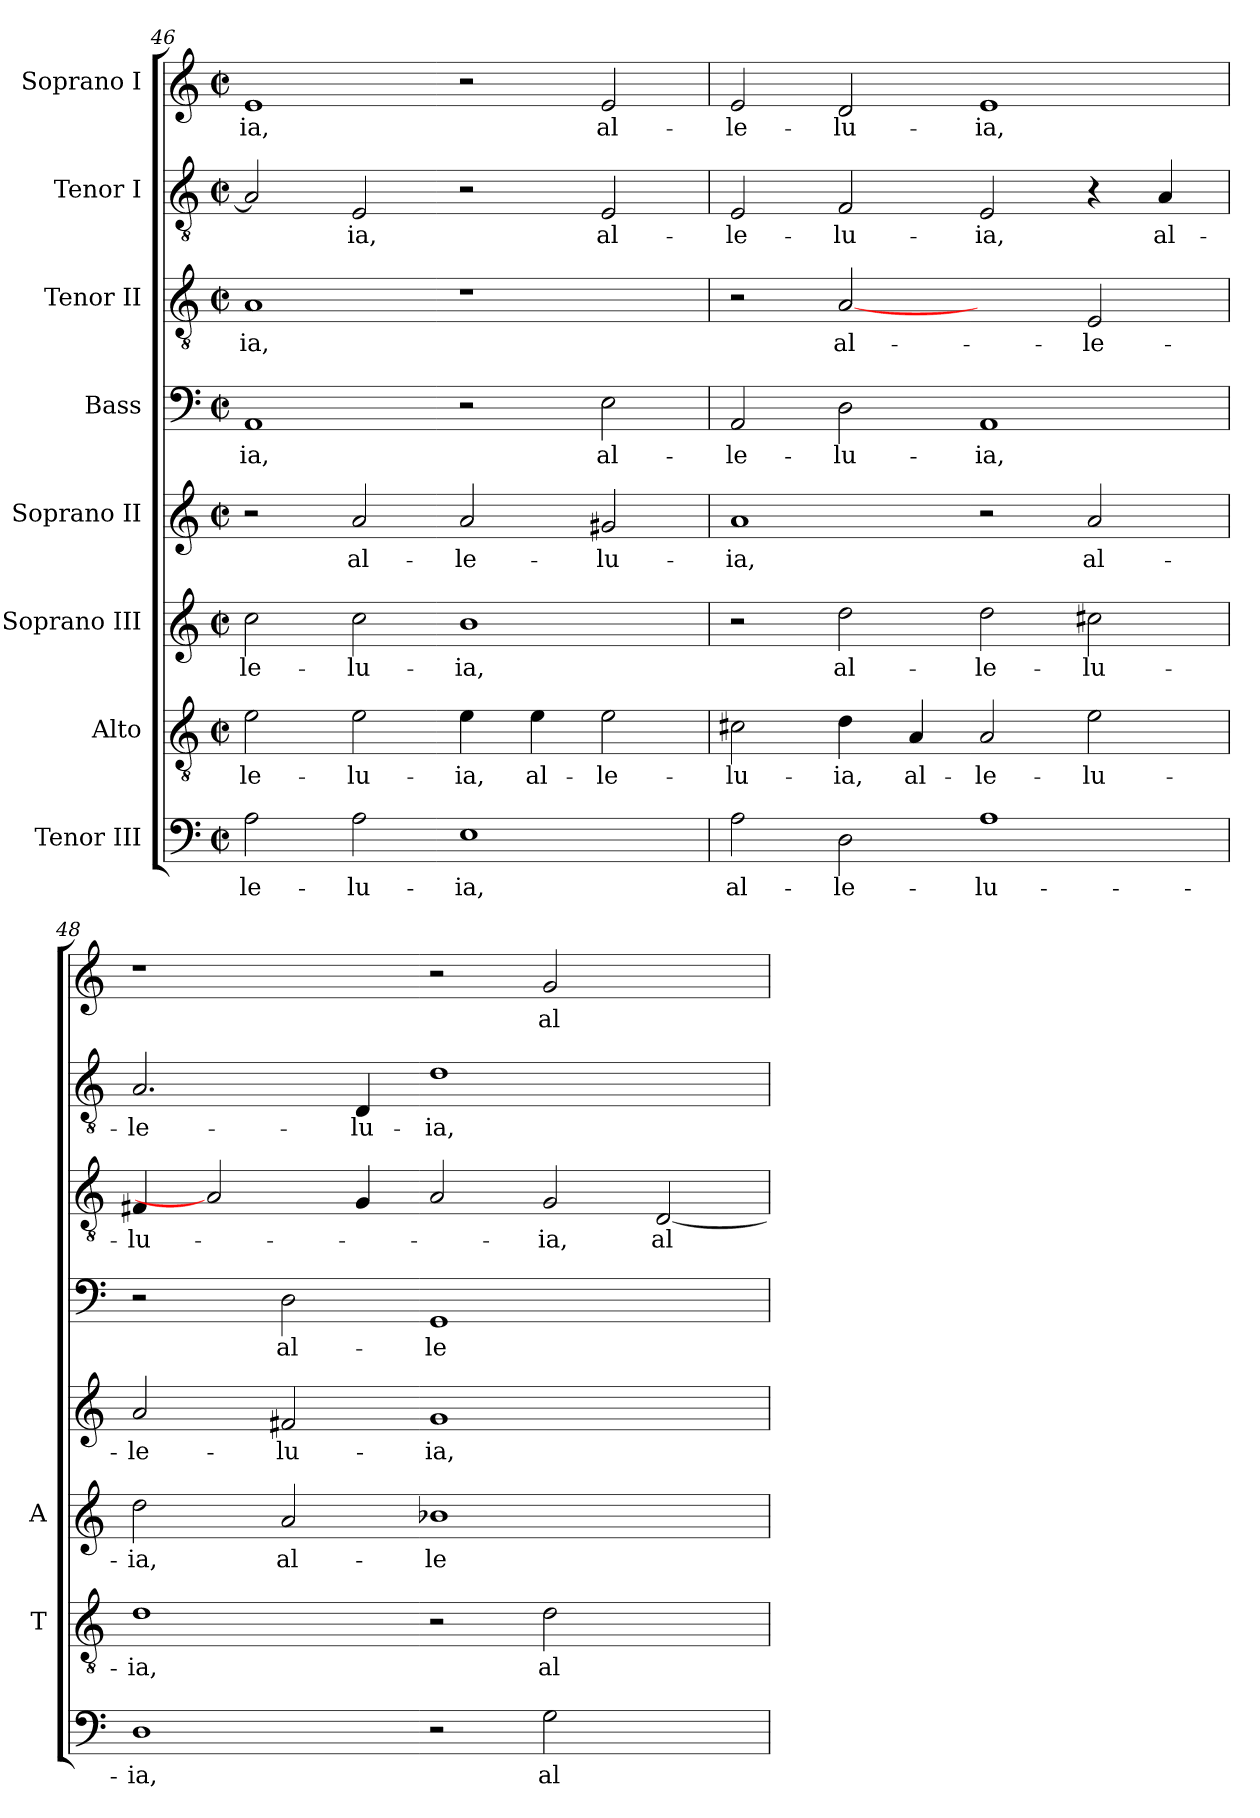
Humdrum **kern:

**kern	**text	**kern	**text	**kern	**text	**kern	**text	**kern	**text	**kern	**text	**kern	**text	**kern	**text
*part8	*part8	*part7	*part7	*part6	*part6	*part5	*part5	*part4	*part4	*part3	*part3	*part2	*part2	*part1	*part1
*staff8	*staff8	*staff7	*staff7	*staff6	*staff6	*staff5	*staff5	*staff4	*staff4	*staff3	*staff3	*staff2	*staff2	*staff1	*staff1
*I"Tenor III	*	*I"Alto	*	*I"Soprano III	*	*I"Soprano II	*	*I"Bass	*	*I"Tenor II	*	*I"Tenor I	*	*I"Soprano I	*
*	*	*I'T	*	*I'A	*	*	*	*	*	*	*	*	*	*	*
*clefF4	*	*clefGv2	*	*clefG2	*	*clefG2	*	*clefF4	*	*clefGv2	*	*clefGv2	*	*clefG2	*
*k[]	*	*k[]	*	*k[]	*	*k[]	*	*k[]	*	*k[]	*	*k[]	*	*k[]	*
*C:	*	*C:	*	*C:	*	*C:	*	*C:	*	*C:	*	*C:	*	*C:	*
*M2/2	*	*M2/2	*	*M2/2	*	*M2/2	*	*M2/2	*	*M2/2	*	*M2/2	*	*M2/2	*
*met(c|)	*	*met(c|)	*	*met(c|)	*	*met(c|)	*	*met(c|)	*	*met(c|)	*	*met(c|)	*	*met(c|)	*
=46	=46	=46	=46	=46	=46	=46	=46	=46	=46	=46	=46	=46	=46	=46	=46
!	!LO:LY:b	!	!LO:LY:b	!	!LO:LY:b	!	!	!	!LO:LY:b	!	!LO:LY:b	!	!	!	!LO:LY:b
2A\	-le-	2e\	-le-	2cc\	-le-	2r	.	1AA	-ia,	1A	-ia,	2A/]	.	1e	-ia,
!	!LO:LY:b	!	!LO:LY:b	!	!LO:LY:b	!	!LO:LY:b	!	!	!	!	!	!LO:LY:b	!	!
2A\	-lu-	2e\	-lu-	2cc\	-lu-	2a/	al-	.	.	.	.	2E/	-ia,	.	.
!	!LO:LY:b	!	!LO:LY:b	!	!LO:LY:b	!	!LO:LY:b	!	!	!	!	!	!	!	!
1E	-ia,	4e\	-ia,	1b	-ia,	2a/	-le-	2r	.	1r	.	2r	.	2r	.
!	!	!	!LO:LY:b	!	!	!	!	!	!	!	!	!	!	!	!
.	.	4e\	al-	.	.	.	.	.	.	.	.	.	.	.	.
!	!	!	!LO:LY:b	!	!	!	!LO:LY:b	!	!LO:LY:b	!	!	!	!LO:LY:b	!	!LO:LY:b
.	.	2e\	-le-	.	.	2g#X/	-lu-	2E\	al-	.	.	2E/	al-	2e/	al-
!!LO:LB:g=z
=47	=47	=47	=47	=47	=47	=47	=47	=47	=47	=47	=47	=47	=47	=47	=47
!	!LO:LY:b	!	!LO:LY:b	!	!	!	!LO:LY:b	!	!LO:LY:b	!	!	!	!LO:LY:b	!	!LO:LY:b
2A\	al-	2c#X\	-lu-	2r	.	1a	-ia,	2AA/	-le-	2r	.	2E/	-le-	2e/	-le-
!	!LO:LY:b	!	!LO:LY:b	!	!LO:LY:b	!	!	!	!LO:LY:b	!	!LO:LY:b	!	!LO:LY:b	!	!LO:LY:b
2D\	-le-	4d\	-ia,	2dd\	al-	.	.	2D\	-lu-	[2A	al-	2F/	-lu-	2d/	-lu-
!	!	!	!LO:LY:b	!	!	!	!	!	!	!	!	!	!	!	!
.	.	4A/	al-	.	.	.	.	.	.	.	.	.	.	.	.
!	!LO:LY:b	!	!LO:LY:b	!	!LO:LY:b	!	!	!	!LO:LY:b	!	!	!	!LO:LY:b	!	!LO:LY:b
1A	-lu-	2A/	-le-	2dd\	-le-	2r	.	1AA	-ia,	2ryy	.	2E/	-ia,	1e	-ia,
!	!	!	!LO:LY:b	!	!LO:LY:b	!	!LO:LY:b	!	!	!	!LO:LY:b	!	!	!	!
.	.	2e\	-lu-	2cc#X\	-lu-	2a/	al-	.	.	2E/	-le-	4r	.	.	.
!	!	!	!	!	!	!	!	!	!	!	!	!	!LO:LY:b	!	!
.	.	.	.	.	.	.	.	.	.	.	.	4A/	al-	.	.
=48	=48	=48	=48	=48	=48	=48	=48	=48	=48	=48	=48	=48	=48	=48	=48
!	!LO:LY:b	!	!LO:LY:b	!	!LO:LY:b	!	!LO:LY:b	!	!	!	!LO:LY:b	!	!LO:LY:b	!	!
1D	-ia,	1d	-ia,	2dd\	-ia,	2a/	-le-	2r	.	4F#X/	-lu-	2.A/	-le-	1r	.
.	.	.	.	.	.	.	.	.	.	2A]	.	.	.	.	.
!	!	!	!	!	!LO:LY:b	!	!LO:LY:b	!	!LO:LY:b	!	!	!	!	!	!
.	.	.	.	2a/	al-	2f#X/	-lu-	2D\	al-	.	.	.	.	.	.
!	!	!	!	!	!	!	!	!	!	!	!	!	!LO:LY:b	!	!
.	.	.	.	.	.	.	.	.	.	4G/	.	4D/	-lu-	.	.
!	!	!	!	!	!LO:LY:b	!	!LO:LY:b	!	!LO:LY:b	!	!	!	!LO:LY:b	!	!
2r	.	2r	.	1b-X	-le-	1g	-ia,	1GG	-le-	2A/	.	1d	-ia,	2r	.
!	!LO:LY:b	!	!LO:LY:b	!	!	!	!	!	!	!	!LO:LY:b	!	!	!	!LO:LY:b
2G\	al-	2d\	al-	.	.	.	.	.	.	2G/	-ia,	.	.	2g/	al-
!	!	!	!	!	!	!	!	!	!	!	!LO:LY:b	!	!	!	!
2ryy	.	2ryy	.	2ryy	.	2ryy	.	2ryy	.	[<2D/	al-	2ryy	.	2ryy	.
=	=	=	=	=	=	=	=	=	=	=	=	=	=	=	=
*-	*-	*-	*-	*-	*-	*-	*-	*-	*-	*-	*-	*-	*-	*-	*-
